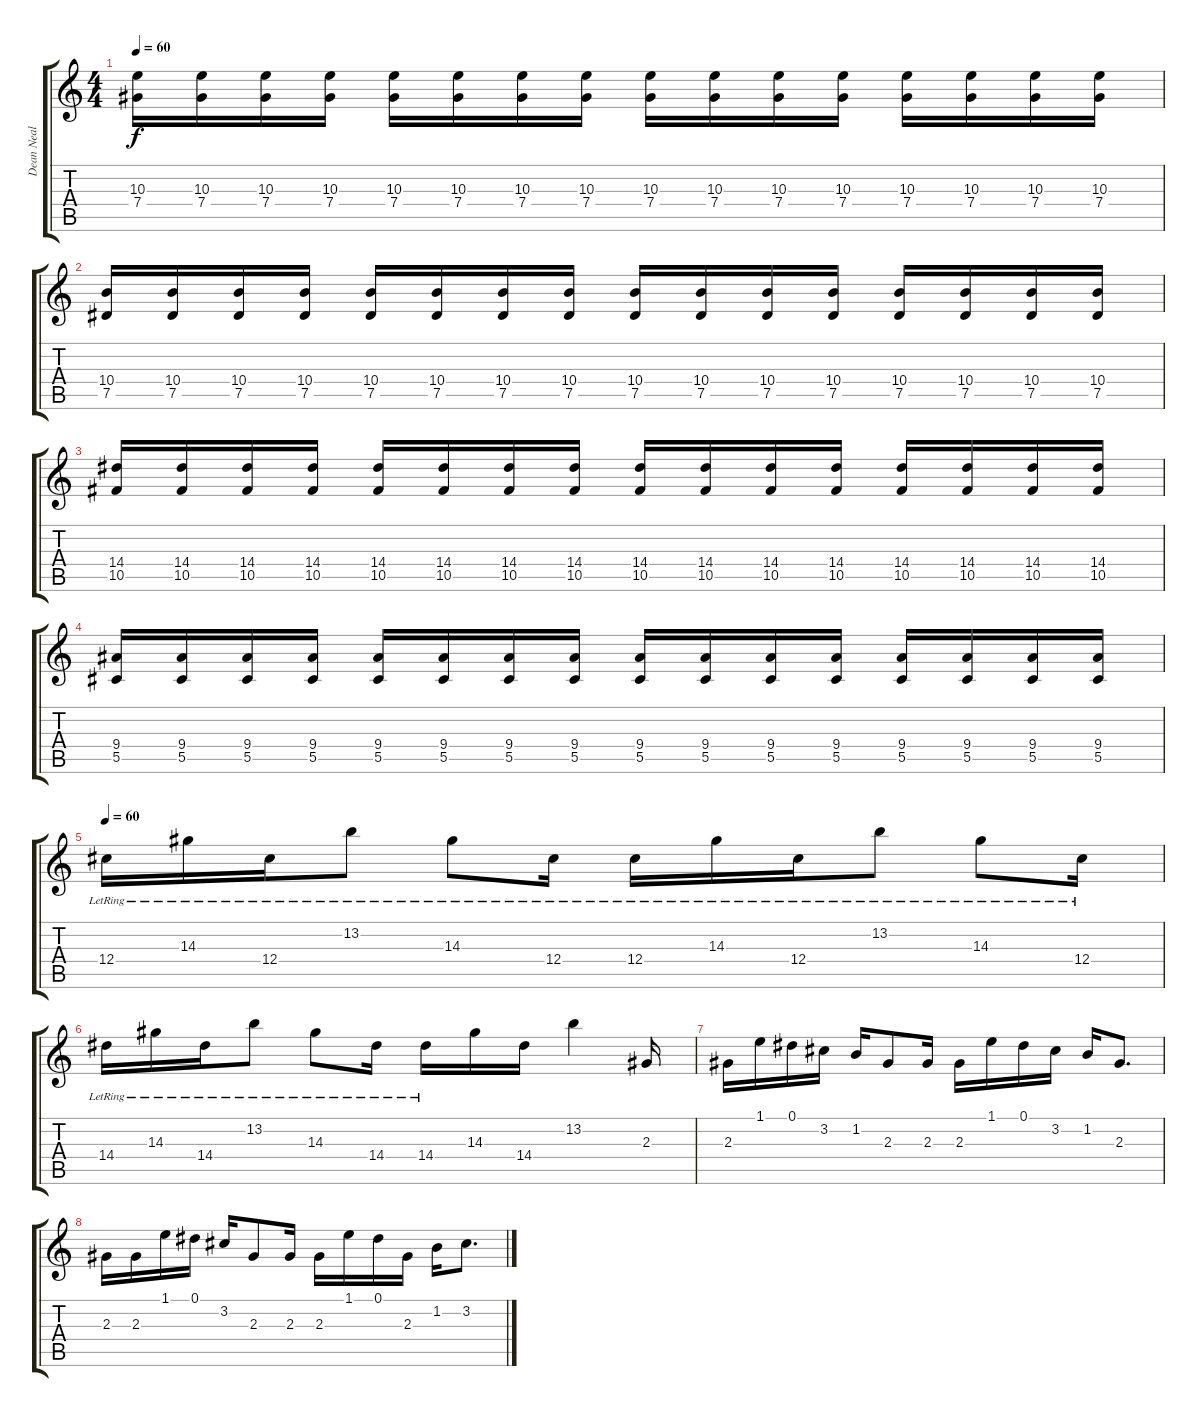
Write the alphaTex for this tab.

\track ("Dean Neal" "Dean Neal") {instrument distortionguitar}
\staff {score tabs}
\tuning (Eb4 Bb3 Gb3 Db3 Ab2 Db2) {hide}
\ts (4 4)
\tempo 60
\clef g2
\ks c
(10.3 7.4).16{dy f} (10.3 7.4).16 (10.3 7.4).16 (10.3 7.4).16 (10.3 7.4).16 (10.3 7.4).16 (10.3 7.4).16 (10.3 7.4).16 (10.3 7.4).16 (10.3 7.4).16 (10.3 7.4).16 (10.3 7.4).16 (10.3 7.4).16 (10.3 7.4).16 (10.3 7.4).16 (10.3 7.4).16 |
(10.4 7.5).16 (10.4 7.5).16 (10.4 7.5).16 (10.4 7.5).16 (10.4 7.5).16 (10.4 7.5).16 (10.4 7.5).16 (10.4 7.5).16 (10.4 7.5).16 (10.4 7.5).16 (10.4 7.5).16 (10.4 7.5).16 (10.4 7.5).16 (10.4 7.5).16 (10.4 7.5).16 (10.4 7.5).16 |
(14.4 10.5).16 (14.4 10.5).16 (14.4 10.5).16 (14.4 10.5).16 (14.4 10.5).16 (14.4 10.5).16 (14.4 10.5).16 (14.4 10.5).16 (14.4 10.5).16 (14.4 10.5).16 (14.4 10.5).16 (14.4 10.5).16 (14.4 10.5).16 (14.4 10.5).16 (14.4 10.5).16 (14.4 10.5).16 |
(9.4 5.5).16 (9.4 5.5).16 (9.4 5.5).16 (9.4 5.5).16 (9.4 5.5).16 (9.4 5.5).16 (9.4 5.5).16 (9.4 5.5).16 (9.4 5.5).16 (9.4 5.5).16 (9.4 5.5).16 (9.4 5.5).16 (9.4 5.5).16 (9.4 5.5).16 (9.4 5.5).16 (9.4 5.5).16 |
\tempo 60
12.4{lr}.16{instrument electricguitarjazz} 14.3{lr}.16 12.4{lr}.16 13.2{lr}.8 14.3{lr}.8 12.4{lr}.16 12.4{lr}.16 14.3{lr}.16 12.4{lr}.16 13.2{lr}.8 14.3{lr}.8 12.4{lr}.16 |
14.4{lr}.16 14.3{lr}.16 14.4{lr}.16 13.2{lr}.8 14.3{lr}.8 14.4{lr}.16 14.4{lr}.16 14.3.16 14.4.16 13.2.4 2.3.16{instrument distortionguitar} |
2.3.16 1.1.16 0.1.16 3.2.16 1.2.16 2.3.8 2.3.16 2.3.16 1.1.16 0.1.16 3.2.16 1.2.16 2.3.8{d} |
2.3.16 2.3.16 1.1.16 0.1.16 3.2.16 2.3.8 2.3.16 2.3.16 1.1.16 0.1.16 2.3.16 1.2.16 3.2.8{d}
